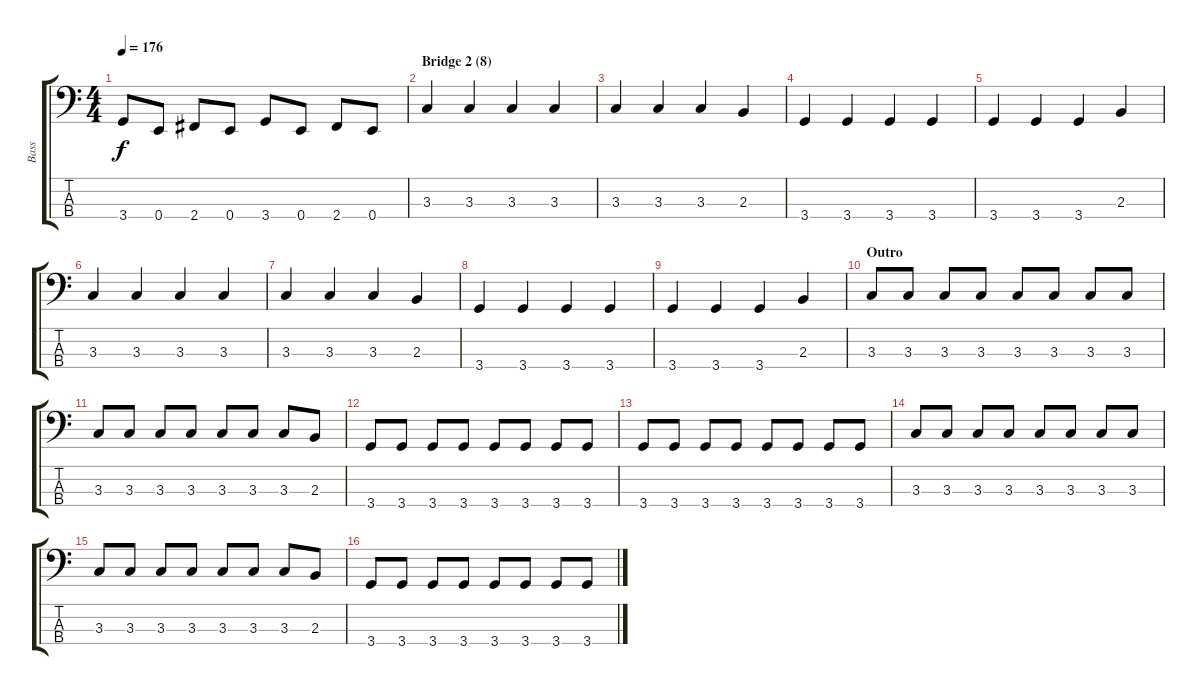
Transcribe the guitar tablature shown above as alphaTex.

\track ("Bass" "Bass") {instrument electricbassfinger}
\staff {score tabs}
\tuning (G2 D2 A1 E1) {hide}
\ts (4 4)
\tempo 176
\clef f4
\ks c
3.4.8{dy f} 0.4.8 2.4.8 0.4.8 3.4.8 0.4.8 2.4.8 0.4.8 |
\section ("" "Bridge 2 (8)")
3.3.4 3.3.4 3.3.4 3.3.4 |
3.3.4 3.3.4 3.3.4 2.3.4 |
3.4.4 3.4.4 3.4.4 3.4.4 |
3.4.4 3.4.4 3.4.4 2.3.4 |
3.3.4 3.3.4 3.3.4 3.3.4 |
3.3.4 3.3.4 3.3.4 2.3.4 |
3.4.4 3.4.4 3.4.4 3.4.4 |
3.4.4 3.4.4 3.4.4 2.3.4 |
\section ("" "Outro")
3.3.8 3.3.8 3.3.8 3.3.8 3.3.8 3.3.8 3.3.8 3.3.8 |
3.3.8 3.3.8 3.3.8 3.3.8 3.3.8 3.3.8 3.3.8 2.3.8 |
3.4.8 3.4.8 3.4.8 3.4.8 3.4.8 3.4.8 3.4.8 3.4.8 |
3.4.8 3.4.8 3.4.8 3.4.8 3.4.8 3.4.8 3.4.8 3.4.8 |
3.3.8 3.3.8 3.3.8 3.3.8 3.3.8 3.3.8 3.3.8 3.3.8 |
3.3.8 3.3.8 3.3.8 3.3.8 3.3.8 3.3.8 3.3.8 2.3.8 |
3.4.8 3.4.8 3.4.8 3.4.8 3.4.8 3.4.8 3.4.8 3.4.8
